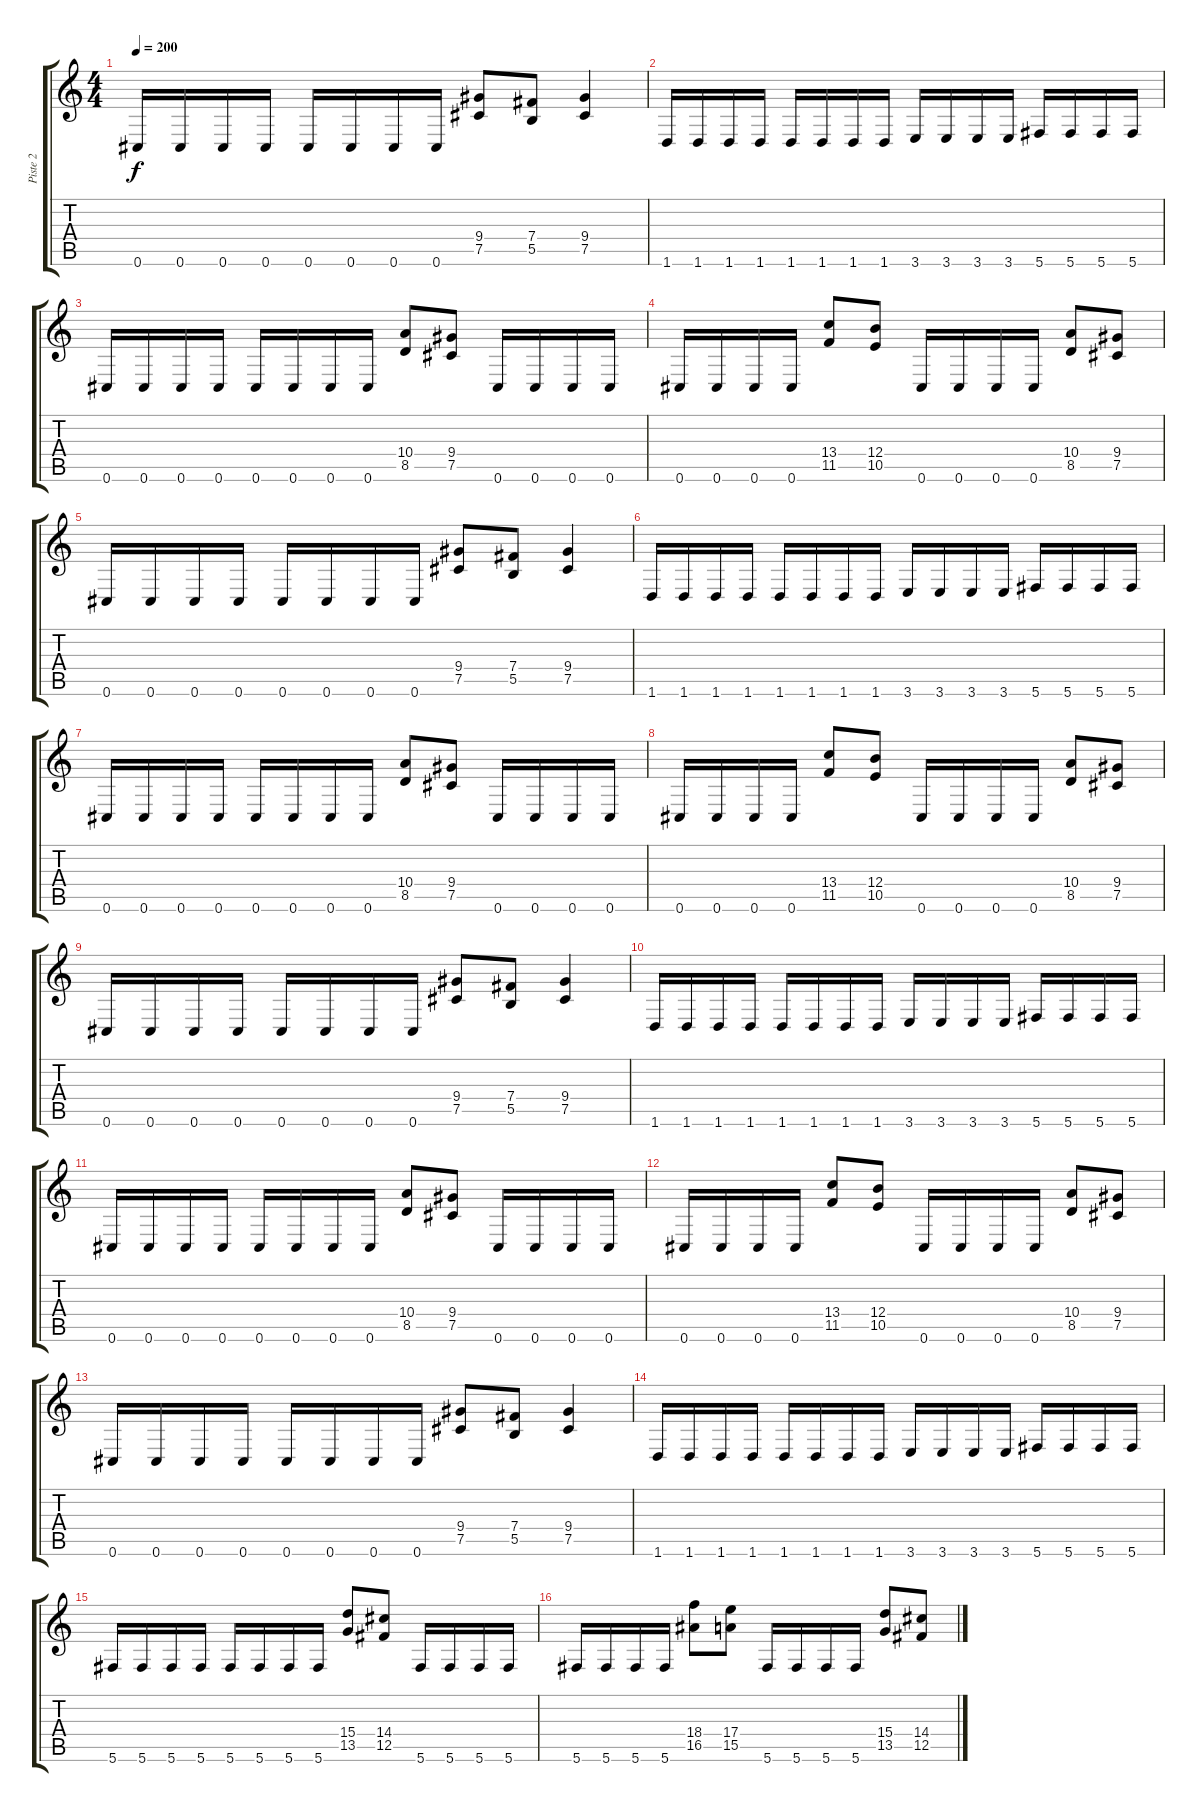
\track ("Piste 2" "Piste 2") {instrument distortionguitar}
\staff {score tabs}
\tuning (Db4 Ab3 E3 B2 Gb2 Db2) {hide}
\ts (4 4)
\tempo 200
\clef g2
\ks c
0.6.16{dy f} 0.6.16 0.6.16 0.6.16 0.6.16 0.6.16 0.6.16 0.6.16 (9.4 7.5).8 (7.4 5.5).8 (9.4 7.5).4 |
1.6.16 1.6.16 1.6.16 1.6.16 1.6.16 1.6.16 1.6.16 1.6.16 3.6.16 3.6.16 3.6.16 3.6.16 5.6.16 5.6.16 5.6.16 5.6.16 |
0.6.16 0.6.16 0.6.16 0.6.16 0.6.16 0.6.16 0.6.16 0.6.16 (10.4 8.5).8 (9.4 7.5).8 0.6.16 0.6.16 0.6.16 0.6.16 |
0.6.16 0.6.16 0.6.16 0.6.16 (13.4 11.5).8 (12.4 10.5).8 0.6.16 0.6.16 0.6.16 0.6.16 (10.4 8.5).8 (9.4 7.5).8 |
0.6.16 0.6.16 0.6.16 0.6.16 0.6.16 0.6.16 0.6.16 0.6.16 (9.4 7.5).8 (7.4 5.5).8 (9.4 7.5).4 |
1.6.16 1.6.16 1.6.16 1.6.16 1.6.16 1.6.16 1.6.16 1.6.16 3.6.16 3.6.16 3.6.16 3.6.16 5.6.16 5.6.16 5.6.16 5.6.16 |
0.6.16 0.6.16 0.6.16 0.6.16 0.6.16 0.6.16 0.6.16 0.6.16 (10.4 8.5).8 (9.4 7.5).8 0.6.16 0.6.16 0.6.16 0.6.16 |
0.6.16 0.6.16 0.6.16 0.6.16 (13.4 11.5).8 (12.4 10.5).8 0.6.16 0.6.16 0.6.16 0.6.16 (10.4 8.5).8 (9.4 7.5).8 |
0.6.16 0.6.16 0.6.16 0.6.16 0.6.16 0.6.16 0.6.16 0.6.16 (9.4 7.5).8 (7.4 5.5).8 (9.4 7.5).4 |
1.6.16 1.6.16 1.6.16 1.6.16 1.6.16 1.6.16 1.6.16 1.6.16 3.6.16 3.6.16 3.6.16 3.6.16 5.6.16 5.6.16 5.6.16 5.6.16 |
0.6.16 0.6.16 0.6.16 0.6.16 0.6.16 0.6.16 0.6.16 0.6.16 (10.4 8.5).8 (9.4 7.5).8 0.6.16 0.6.16 0.6.16 0.6.16 |
0.6.16 0.6.16 0.6.16 0.6.16 (13.4 11.5).8 (12.4 10.5).8 0.6.16 0.6.16 0.6.16 0.6.16 (10.4 8.5).8 (9.4 7.5).8 |
0.6.16 0.6.16 0.6.16 0.6.16 0.6.16 0.6.16 0.6.16 0.6.16 (9.4 7.5).8 (7.4 5.5).8 (9.4 7.5).4 |
1.6.16 1.6.16 1.6.16 1.6.16 1.6.16 1.6.16 1.6.16 1.6.16 3.6.16 3.6.16 3.6.16 3.6.16 5.6.16 5.6.16 5.6.16 5.6.16 |
5.6.16 5.6.16 5.6.16 5.6.16 5.6.16 5.6.16 5.6.16 5.6.16 (15.4 13.5).8 (14.4 12.5).8 5.6.16 5.6.16 5.6.16 5.6.16 |
5.6.16 5.6.16 5.6.16 5.6.16 (18.4 16.5).8 (17.4 15.5).8 5.6.16 5.6.16 5.6.16 5.6.16 (15.4 13.5).8 (14.4 12.5).8
